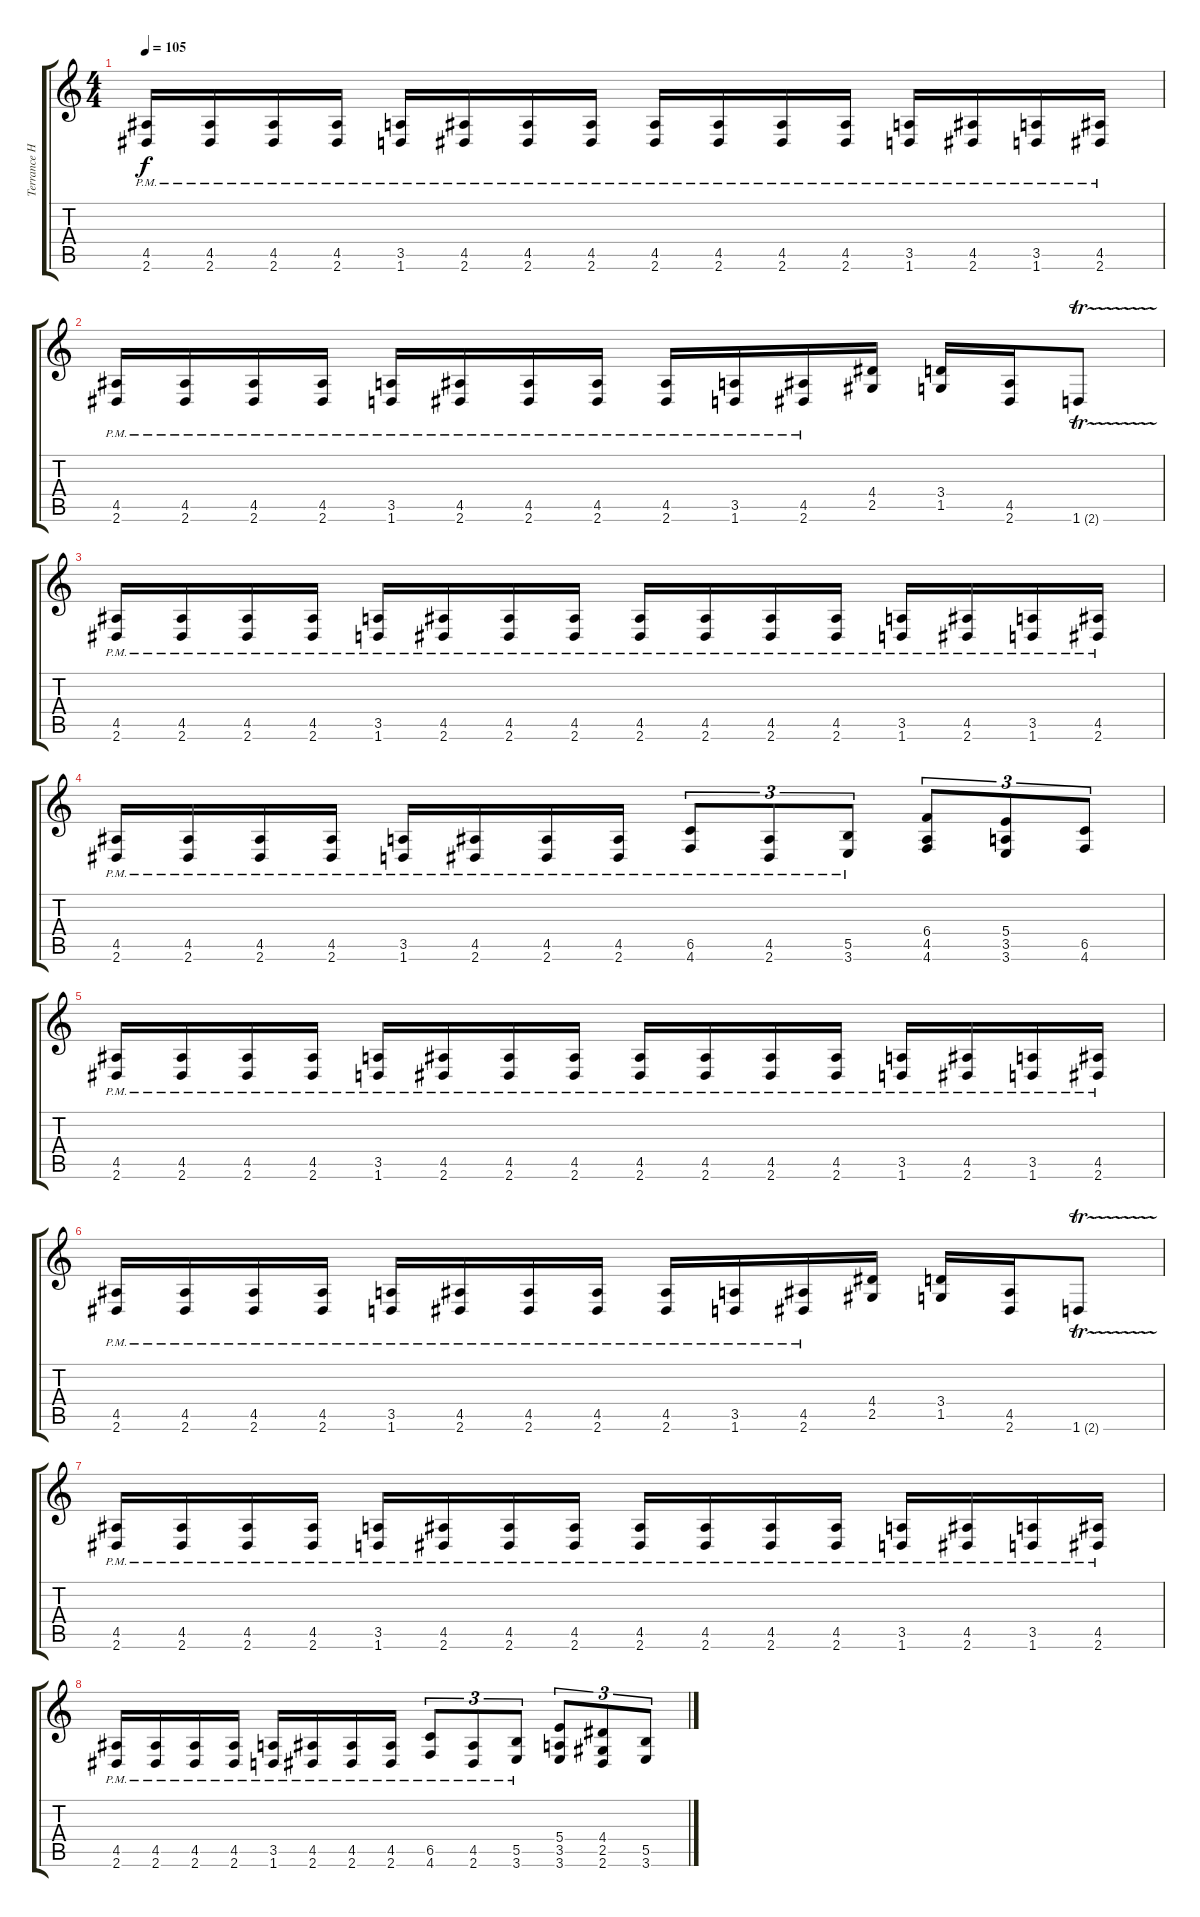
\track ("Terrance Hobbs" "Terrance H") {instrument overdrivenguitar}
\staff {score tabs}
\tuning (Db4 Ab3 E3 B2 Gb2 Db2) {hide}
\ts (4 4)
\tempo 105
\clef g2
\ks c
(4.5{pm} 2.6{pm}).16{dy f} (4.5{pm} 2.6{pm}).16 (4.5{pm} 2.6{pm}).16 (4.5{pm} 2.6{pm}).16 (3.5{pm} 1.6{pm}).16 (4.5{pm} 2.6{pm}).16 (4.5{pm} 2.6{pm}).16 (4.5{pm} 2.6{pm}).16 (4.5{pm} 2.6{pm}).16 (4.5{pm} 2.6{pm}).16 (4.5{pm} 2.6{pm}).16 (4.5{pm} 2.6{pm}).16 (3.5{pm} 1.6{pm}).16 (4.5{pm} 2.6{pm}).16 (3.5{pm} 1.6{pm}).16 (4.5{pm} 2.6{pm}).16 |
(4.5{pm} 2.6{pm}).16 (4.5{pm} 2.6{pm}).16 (4.5{pm} 2.6{pm}).16 (4.5{pm} 2.6{pm}).16 (3.5{pm} 1.6{pm}).16 (4.5{pm} 2.6{pm}).16 (4.5{pm} 2.6{pm}).16 (4.5{pm} 2.6{pm}).16 (4.5{pm} 2.6{pm}).16 (3.5{pm} 1.6{pm}).16 (4.5{pm} 2.6{pm}).16 (4.4 2.5).16 (3.4 1.5).16 (4.5 2.6).16 1.6{tr (2 32)}.8 |
(4.5{pm} 2.6{pm}).16 (4.5{pm} 2.6{pm}).16 (4.5{pm} 2.6{pm}).16 (4.5{pm} 2.6{pm}).16 (3.5{pm} 1.6{pm}).16 (4.5{pm} 2.6{pm}).16 (4.5{pm} 2.6{pm}).16 (4.5{pm} 2.6{pm}).16 (4.5{pm} 2.6{pm}).16 (4.5{pm} 2.6{pm}).16 (4.5{pm} 2.6{pm}).16 (4.5{pm} 2.6{pm}).16 (3.5{pm} 1.6{pm}).16 (4.5{pm} 2.6{pm}).16 (3.5{pm} 1.6{pm}).16 (4.5{pm} 2.6{pm}).16 |
(4.5{pm} 2.6{pm}).16 (4.5{pm} 2.6{pm}).16 (4.5{pm} 2.6{pm}).16 (4.5{pm} 2.6{pm}).16 (3.5{pm} 1.6{pm}).16 (4.5{pm} 2.6{pm}).16 (4.5{pm} 2.6{pm}).16 (4.5{pm} 2.6{pm}).16 (6.5{pm} 4.6{pm}).8{tu (3 2)} (4.5{pm} 2.6{pm}).8{tu (3 2)} (5.5{pm} 3.6{pm}).8{tu (3 2)} (6.4 4.5 4.6).8{tu (3 2)} (5.4 3.5 3.6).8{tu (3 2)} (6.5 4.6).8{tu (3 2)} |
(4.5{pm} 2.6{pm}).16 (4.5{pm} 2.6{pm}).16 (4.5{pm} 2.6{pm}).16 (4.5{pm} 2.6{pm}).16 (3.5{pm} 1.6{pm}).16 (4.5{pm} 2.6{pm}).16 (4.5{pm} 2.6{pm}).16 (4.5{pm} 2.6{pm}).16 (4.5{pm} 2.6{pm}).16 (4.5{pm} 2.6{pm}).16 (4.5{pm} 2.6{pm}).16 (4.5{pm} 2.6{pm}).16 (3.5{pm} 1.6{pm}).16 (4.5{pm} 2.6{pm}).16 (3.5{pm} 1.6{pm}).16 (4.5{pm} 2.6{pm}).16 |
(4.5{pm} 2.6{pm}).16 (4.5{pm} 2.6{pm}).16 (4.5{pm} 2.6{pm}).16 (4.5{pm} 2.6{pm}).16 (3.5{pm} 1.6{pm}).16 (4.5{pm} 2.6{pm}).16 (4.5{pm} 2.6{pm}).16 (4.5{pm} 2.6{pm}).16 (4.5{pm} 2.6{pm}).16 (3.5{pm} 1.6{pm}).16 (4.5{pm} 2.6{pm}).16 (4.4 2.5).16 (3.4 1.5).16 (4.5 2.6).16 1.6{tr (2 32)}.8 |
(4.5{pm} 2.6{pm}).16 (4.5{pm} 2.6{pm}).16 (4.5{pm} 2.6{pm}).16 (4.5{pm} 2.6{pm}).16 (3.5{pm} 1.6{pm}).16 (4.5{pm} 2.6{pm}).16 (4.5{pm} 2.6{pm}).16 (4.5{pm} 2.6{pm}).16 (4.5{pm} 2.6{pm}).16 (4.5{pm} 2.6{pm}).16 (4.5{pm} 2.6{pm}).16 (4.5{pm} 2.6{pm}).16 (3.5{pm} 1.6{pm}).16 (4.5{pm} 2.6{pm}).16 (3.5{pm} 1.6{pm}).16 (4.5{pm} 2.6{pm}).16 |
(4.5{pm} 2.6{pm}).16 (4.5{pm} 2.6{pm}).16 (4.5{pm} 2.6{pm}).16 (4.5{pm} 2.6{pm}).16 (3.5{pm} 1.6{pm}).16 (4.5{pm} 2.6{pm}).16 (4.5{pm} 2.6{pm}).16 (4.5{pm} 2.6{pm}).16 (6.5{pm} 4.6{pm}).8{tu (3 2)} (4.5{pm} 2.6{pm}).8{tu (3 2)} (5.5{pm} 3.6{pm}).8{tu (3 2)} (5.4 3.5 3.6).8{tu (3 2)} (4.4 2.5 2.6).8{tu (3 2)} (5.5 3.6).8{tu (3 2)}
